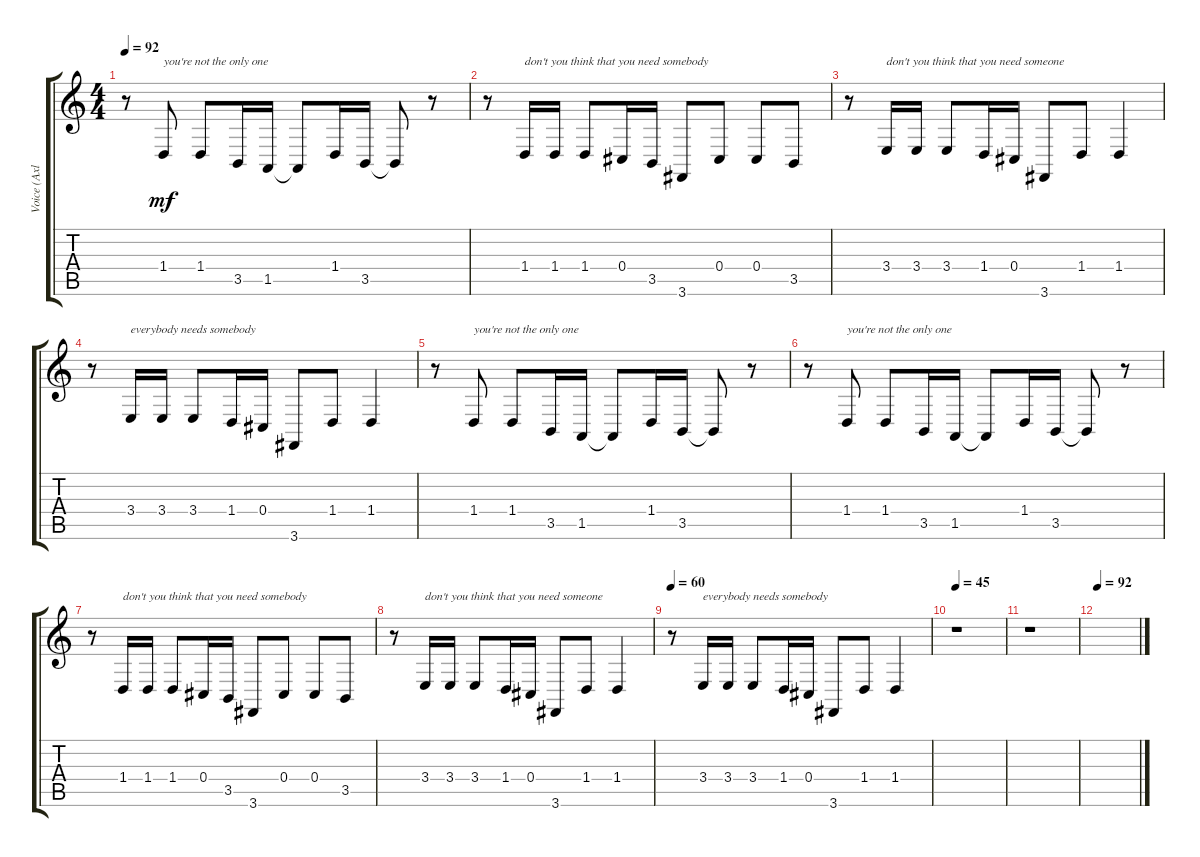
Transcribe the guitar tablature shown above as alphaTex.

\track ("Voice (Axl)" "Voice (Axl") {instrument lead2sawtooth}
\staff {score tabs}
\tuning (Eb4 Bb3 Gb3 Db3 Ab2 Eb2) {hide}
\ts (4 4)
\tempo 92
\clef g2
\ks c
r.8{dy mf} 1.4.8{txt "you're not the only one"} 1.4.8 3.5.16 1.5.16 1.5{t}.8 1.4.16 3.5.16 3.5{t}.8 r.8 |
r.8 1.4.16{txt "don't you think that you need somebody"} 1.4.16 1.4.8 0.4.16 3.5.16 3.6.8 0.4.8 0.4.8 3.5.8 |
r.8 3.4.16{txt "don't you think that you need someone"} 3.4.16 3.4.8 1.4.16 0.4.16 3.6.8 1.4.8 1.4.4 |
r.8 3.4.16{txt "everybody needs somebody"} 3.4.16 3.4.8 1.4.16 0.4.16 3.6.8 1.4.8 1.4.4 |
r.8 1.4.8{txt "you're not the only one"} 1.4.8 3.5.16 1.5.16 1.5{t}.8 1.4.16 3.5.16 3.5{t}.8 r.8 |
r.8 1.4.8{txt "you're not the only one"} 1.4.8 3.5.16 1.5.16 1.5{t}.8 1.4.16 3.5.16 3.5{t}.8 r.8 |
r.8 1.4.16{txt "don't you think that you need somebody"} 1.4.16 1.4.8 0.4.16 3.5.16 3.6.8 0.4.8 0.4.8 3.5.8 |
r.8 3.4.16{txt "don't you think that you need someone"} 3.4.16 3.4.8 1.4.16 0.4.16 3.6.8 1.4.8 1.4.4 |
\tempo 60
r.8 3.4.16{txt "everybody needs somebody"} 3.4.16 3.4.8 1.4.16 0.4.16 3.6.8 1.4.8 1.4.4 |
\tempo 45
r.1 |
r.1 |
\tempo 92
